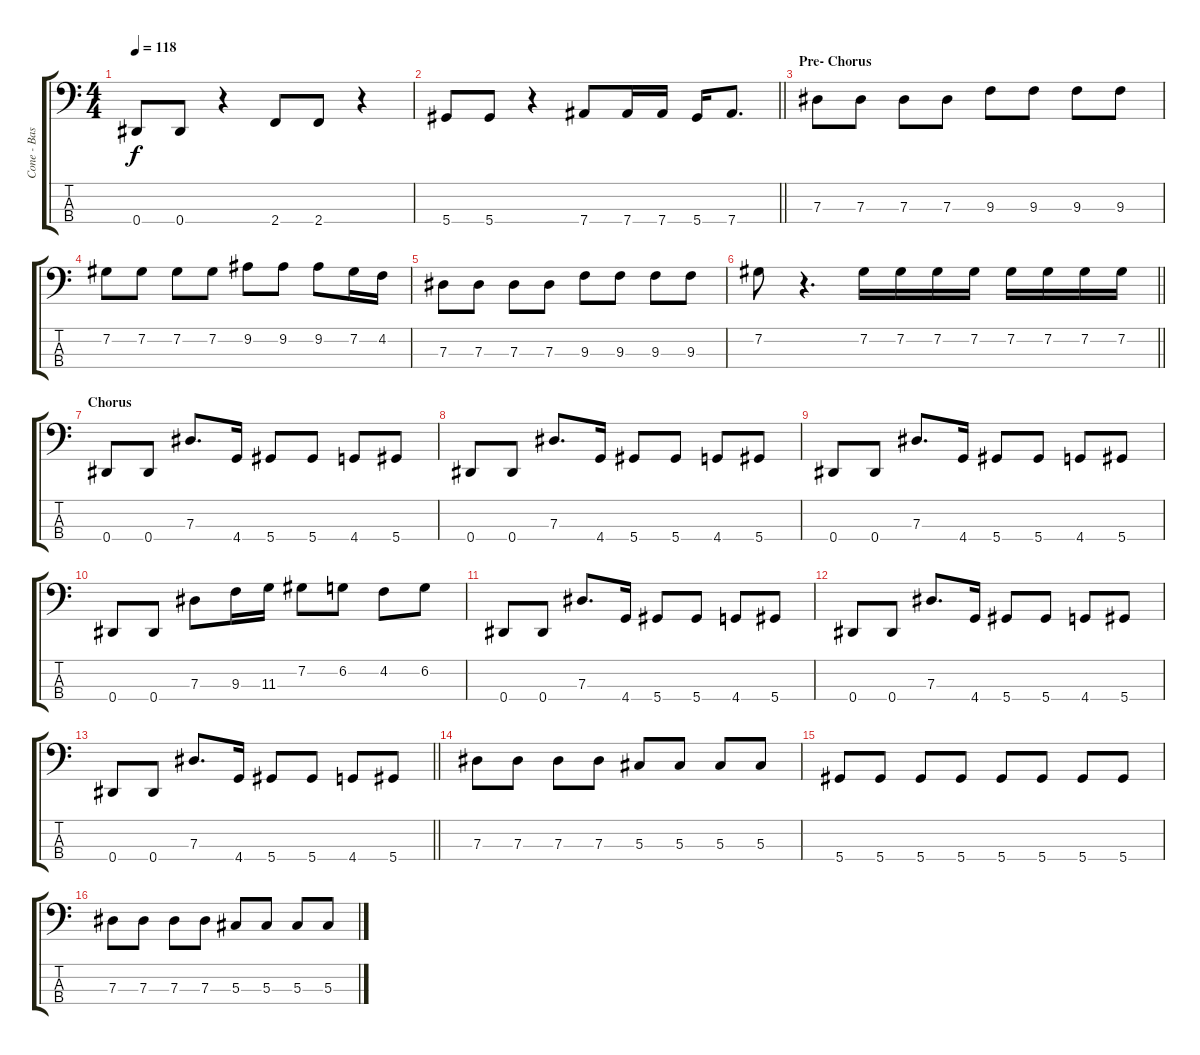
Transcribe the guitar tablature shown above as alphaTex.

\track ("Cone - Bass" "Cone - Bas") {instrument electricbassfinger}
\staff {score tabs}
\tuning (Gb2 Db2 Ab1 Eb1) {hide}
\ts (4 4)
\tempo 118
\clef f4
\ks c
0.4.8{dy f} 0.4.8 r.4 2.4.8 2.4.8 r.4 |
\barLineRight lightlight
5.4.8 5.4.8 r.4 7.4.8 7.4.16 7.4.16 5.4.16 7.4.8{d} |
\section ("" "Pre- Chorus")
7.3.8 7.3.8 7.3.8 7.3.8 9.3.8 9.3.8 9.3.8 9.3.8 |
7.2.8 7.2.8 7.2.8 7.2.8 9.2.8 9.2.8 9.2.8 7.2.16 4.2.16 |
7.3.8 7.3.8 7.3.8 7.3.8 9.3.8 9.3.8 9.3.8 9.3.8 |
\barLineRight lightlight
7.2.8 r.4{d} 7.2.16 7.2.16 7.2.16 7.2.16 7.2.16 7.2.16 7.2.16 7.2.16 |
\section ("" "Chorus")
0.4.8 0.4.8 7.3.8{d} 4.4.16 5.4.8 5.4.8 4.4.8 5.4.8 |
0.4.8 0.4.8 7.3.8{d} 4.4.16 5.4.8 5.4.8 4.4.8 5.4.8 |
0.4.8 0.4.8 7.3.8{d} 4.4.16 5.4.8 5.4.8 4.4.8 5.4.8 |
0.4.8 0.4.8 7.3.8 9.3.16 11.3.16 7.2.8 6.2.8 4.2.8 6.2.8 |
0.4.8 0.4.8 7.3.8{d} 4.4.16 5.4.8 5.4.8 4.4.8 5.4.8 |
0.4.8 0.4.8 7.3.8{d} 4.4.16 5.4.8 5.4.8 4.4.8 5.4.8 |
\barLineRight lightlight
0.4.8 0.4.8 7.3.8{d} 4.4.16 5.4.8 5.4.8 4.4.8 5.4.8 |
7.3.8 7.3.8 7.3.8 7.3.8 5.3.8 5.3.8 5.3.8 5.3.8 |
5.4.8 5.4.8 5.4.8 5.4.8 5.4.8 5.4.8 5.4.8 5.4.8 |
7.3.8 7.3.8 7.3.8 7.3.8 5.3.8 5.3.8 5.3.8 5.3.8
